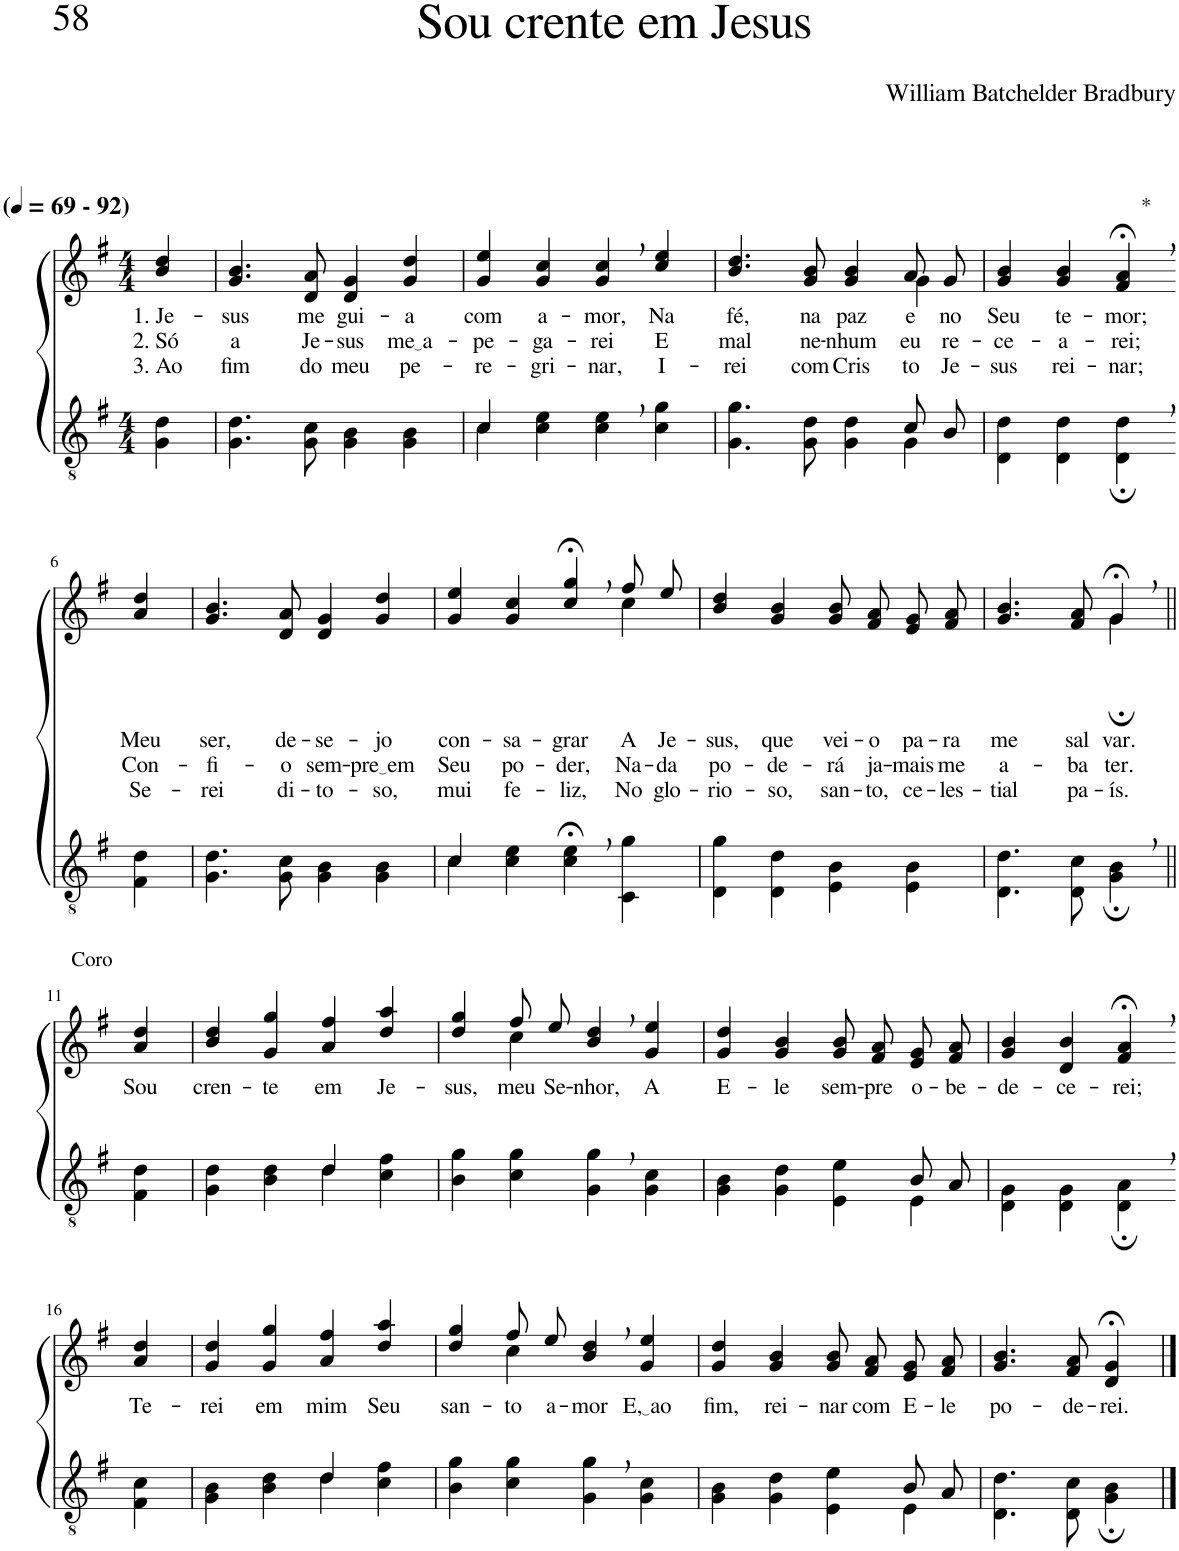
**kern	**kern	**text	**text	**text
*part2	*part1	*part1	*part1	*part1
*staff2	*staff1	*staff1	*staff1	*staff1
*I"Parte III e IV	*I"Parte I e II	*	*	*
*clefGv2	*clefG2	*	*	*
*Trd3c5	*Trd3c5	*	*	*
*k[f#]	*k[f#]	*	*	*
*M4/4	*M4/4	*	*	*
*MM69	*MM69	*	*	*
=1	=1	=1	=1	=1
!	!LO:TX:a:B:t=(	!	!	!
!	!LO:TX:a:B:t=- 92)	!	!	!
!	!	!LO:LY:b	!LO:LY:b	!LO:LY:b
4G\ 4d\	4b/ 4dd/	1. Je-	2. Só	3. Ao
=2	=2	=2	=2	=2
!	!	!LO:LY:b	!LO:LY:b	!LO:LY:b
4.G\ 4.d\	4.g/ 4.b/	-sus	a	fim
!	!	!LO:LY:b	!LO:LY:b	!LO:LY:b
8G\ 8c\	8d/ 8a/	me	Je-	do
!	!	!LO:LY:b	!LO:LY:b	!LO:LY:b
4G\ 4B\	4d/ 4g/	gui-	-sus	meu
!	!	!LO:LY:b	!LO:LY:b	!LO:LY:b
4G\ 4B\	4g/ 4dd/	-a	me a	pe-
=3	=3	=3	=3	=3
*^	*	*	*	*
!	!	!	!LO:LY:b	!LO:LY:b	!LO:LY:b
4c\	4c/	4g/ 4ee/	com	-pe-	-re-
!	!	!	!LO:LY:b	!LO:LY:b	!LO:LY:b
4c\ 4e\	2.ryy	4g/ 4cc/	a-	-ga-	-gri-
!	!	!	!LO:LY:b	!LO:LY:b	!LO:LY:b
4c\, 4e\,	.	4g/, 4cc/,	-mor,	-rei	-nar,
!	!	!	!LO:LY:b	!LO:LY:b	!LO:LY:b
4c\ 4g\	.	4cc/ 4ee/	Na	E	I-
=4	=4	=4	=4	=4	=4
!	!	!	!LO:LY:b	!LO:LY:b	!LO:LY:b
*	*	*^	*	*	*
2.ryy	4.G\ 4.g\	4.b/ 4.dd/	2.ryy	fé,	mal	-rei
!	!	!	!	!LO:LY:b	!LO:LY:b	!LO:LY:b
.	8G\ 8d\	8g/ 8b/	.	na	ne-	com
!	!	!	!	!LO:LY:b	!LO:LY:b	!LO:LY:b
.	4G\ 4d\	4g/ 4b/	.	paz	-nhum	Cris-
!	!	!	!	!LO:LY:b	!LO:LY:b	!LO:LY:b
8c/L	4G\	8a/L	4g\	e	eu	-to
!	!	!	!	!LO:LY:b	!LO:LY:b	!LO:LY:b
8B/J	.	8g/J	.	no	re-	Je-
*v	*v	*	*	*	*	*
*	*v	*v	*	*	*
=5	=5	=5	=5	=5
!	!	!LO:LY:b	!LO:LY:b	!LO:LY:b
4D\ 4d\	4g/ 4b/	Seu	-ce-	-sus
!	!	!LO:LY:b	!LO:LY:b	!LO:LY:b
4D\ 4d\	4g/ 4b/	te-	-a-	rei-
!	!LO:TX:a:t=*	!	!	!
!	!	!LO:LY:b	!LO:LY:b	!LO:LY:b
4D\;, 4d\;,	4f#/;<, 4a/;<,	-mor;	-rei;	-nar;
!!LO:LB:g=z
=6-	=6-	=6-	=6-	=6-
!	!	!LO:LY:b	!LO:LY:b	!LO:LY:b
4F#\ 4d\	4a/ 4dd/	Meu	Con-	Se-
=7	=7	=7	=7	=7
!	!	!LO:LY:b	!LO:LY:b	!LO:LY:b
4.G\ 4.d\	4.g/ 4.b/	ser,	-fi-	-rei
!	!	!LO:LY:b	!LO:LY:b	!LO:LY:b
8G\ 8c\	8d/ 8a/	de-	-o	di-
!	!	!LO:LY:b	!LO:LY:b	!LO:LY:b
4G\ 4B\	4d/ 4g/	-se-	sem-	-to-
!	!	!LO:LY:b	!LO:LY:b	!LO:LY:b
4G\ 4B\	4g/ 4dd/	-jo	pre em	-so,
=8	=8	=8	=8	=8
*^	*	*	*	*
!	!	!	!LO:LY:b	!LO:LY:b	!LO:LY:b
*	*	*^	*	*	*
4c\	4c/	4g/ 4ee/	2.ryy	con-	Seu	mui
!	!	!	!	!LO:LY:b	!LO:LY:b	!LO:LY:b
4c\ 4e\	2.ryy	4g/ 4cc/	.	-sa-	po-	fe-
!	!	!	!	!LO:LY:b	!LO:LY:b	!LO:LY:b
4c\;<, 4e\;<,	.	4cc/;<, 4gg/;<,	.	-grar	-der,	-liz,
!	!	!	!	!LO:LY:b	!LO:LY:b	!LO:LY:b
4C\ 4g\	.	8ff#/L	4cc\	A	Na-	No
!	!	!	!	!LO:LY:b	!LO:LY:b	!LO:LY:b
.	.	8ee/J	.	Je-	-da	glo-
*v	*v	*	*	*	*	*
*	*v	*v	*	*	*
=9	=9	=9	=9	=9
!	!	!LO:LY:b	!LO:LY:b	!LO:LY:b
4D\ 4g\	4b/ 4dd/	-sus,	po-	-rio-
!	!	!LO:LY:b	!LO:LY:b	!LO:LY:b
4D\ 4d\	4g/ 4b/	que	-de-	-so,
!	!	!LO:LY:b	!LO:LY:b	!LO:LY:b
4E\ 4B\	8g/ 8b/L	vei-	-rá	san-
!	!	!LO:LY:b	!LO:LY:b	!LO:LY:b
.	8f#/ 8a/J	-o	ja-	-to,
!	!	!LO:LY:b	!LO:LY:b	!LO:LY:b
4E\ 4B\	8e/ 8g/L	pa-	-mais	ce-
!	!	!LO:LY:b	!LO:LY:b	!LO:LY:b
.	8f#/ 8a/J	-ra	me	-les-
=10	=10	=10	=10	=10
!	!	!LO:LY:b	!LO:LY:b	!LO:LY:b
*	*^	*	*	*
4.D\ 4.d\	4.g/ 4.b/	2ryy	me	a-	-tial
!	!	!	!LO:LY:b	!LO:LY:b	!LO:LY:b
8D\ 8c\	8f#/ 8a/	.	sal-	-ba-	pa-
!	!	!	!	!	!LO:LY:b
!	!	!	!LO:LY:b	!LO:LY:b	!
4G\;, 4B\;,	4g;<,/	4g;\	-var.	-ter.	-ís.
!!LO:LB:g=z
=11||	=11||	=11||	=11||	=11||	=11||
!	!LO:TX:a:t=Coro	!	!	!	!
!	!	!	!LO:LY:b	!	!
*	*v	*v	*	*	*
4F#\ 4d\	4a/ 4dd/	Sou	.	.
=12	=12	=12	=12	=12
*^	*	*	*	*
!	!	!	!LO:LY:b	!	!
2ryy	4G\ 4d\	4b/ 4dd/	cren-	.	.
!	!	!	!LO:LY:b	!	!
.	4B\ 4d\	4g/ 4gg/	-te	.	.
!	!	!	!LO:LY:b	!	!
4d/	4d\	4a/ 4ff#/	em	.	.
!	!	!	!LO:LY:b	!	!
4ryy	4c\ 4f#\	4dd/ 4aa/	Je-	.	.
=13	=13	=13	=13	=13	=13
!	!	!	!LO:LY:b	!	!
*v	*v	*^	*	*	*
4B\ 4g\	4dd/ 4gg/	4ryy	-sus,	.	.
!	!	!	!LO:LY:b	!	!
4c\ 4g\	8ff#/L	4cc\	meu	.	.
!	!	!	!LO:LY:b	!	!
.	8ee/J	.	Se-	.	.
!	!	!	!LO:LY:b	!	!
4G\, 4g\,	4b/, 4dd/,	2ryy	-nhor,	.	.
!	!	!	!LO:LY:b	!	!
4G\ 4c\	4g/ 4ee/	.	A	.	.
*	*v	*v	*	*	*
=14	=14	=14	=14	=14
*^	*	*	*	*
!	!	!	!LO:LY:b	!	!
2.ryy	4G\ 4B\	4g/ 4dd/	E-	.	.
!	!	!	!LO:LY:b	!	!
.	4G\ 4d\	4g/ 4b/	-le	.	.
!	!	!	!LO:LY:b	!	!
.	4E\ 4e\	8g/ 8b/L	sem-	.	.
!	!	!	!LO:LY:b	!	!
.	.	8f#/ 8a/J	-pre	.	.
!	!	!	!LO:LY:b	!	!
8B/L	4E\	8e/ 8g/L	o-	.	.
!	!	!	!LO:LY:b	!	!
8A/J	.	8f#/ 8a/J	-be-	.	.
*v	*v	*	*	*	*
=15	=15	=15	=15	=15
!	!	!LO:LY:b	!	!
4D\ 4G\	4g/ 4b/	-de-	.	.
!	!	!LO:LY:b	!	!
4D\ 4G\	4d/ 4b/	-ce-	.	.
!	!	!LO:LY:b	!	!
4D\;, 4A\;,	4f#/;<, 4a/;<,	-rei;	.	.
!!LO:LB:g=z
=16-	=16-	=16-	=16-	=16-
!	!	!LO:LY:b	!	!
4F#\ 4c\	4a/ 4dd/	Te-	.	.
=17	=17	=17	=17	=17
*^	*	*	*	*
!	!	!	!LO:LY:b	!	!
2ryy	4G\ 4B\	4g/ 4dd/	-rei	.	.
!	!	!	!LO:LY:b	!	!
.	4B\ 4d\	4g/ 4gg/	em	.	.
!	!	!	!LO:LY:b	!	!
4d/	4d\	4a/ 4ff#/	mim	.	.
!	!	!	!LO:LY:b	!	!
4ryy	4c\ 4f#\	4dd/ 4aa/	Seu	.	.
=18	=18	=18	=18	=18	=18
!	!	!	!LO:LY:b	!	!
*v	*v	*^	*	*	*
4B\ 4g\	4dd/ 4gg/	4ryy	san-	.	.
!	!	!	!LO:LY:b	!	!
4c\ 4g\	8ff#/L	4cc\	-to	.	.
!	!	!	!LO:LY:b	!	!
.	8ee/J	.	a-	.	.
!	!	!	!LO:LY:b	!	!
4G\, 4g\,	4b/, 4dd/,	2ryy	-mor	.	.
!	!	!	!LO:LY:b	!	!
4G\ 4c\	4g/ 4ee/	.	E, ao	.	.
*	*v	*v	*	*	*
=19	=19	=19	=19	=19
*^	*	*	*	*
!	!	!	!LO:LY:b	!	!
2.ryy	4G\ 4B\	4g/ 4dd/	fim,	.	.
!	!	!	!LO:LY:b	!	!
.	4G\ 4d\	4g/ 4b/	rei-	.	.
!	!	!	!LO:LY:b	!	!
.	4E\ 4e\	8g/ 8b/L	-nar	.	.
!	!	!	!LO:LY:b	!	!
.	.	8f#/ 8a/J	com	.	.
!	!	!	!LO:LY:b	!	!
8B/L	4E\	8e/ 8g/L	E-	.	.
!	!	!	!LO:LY:b	!	!
8A/J	.	8f#/ 8a/J	-le	.	.
*v	*v	*	*	*	*
=20	=20	=20	=20	=20
!	!	!LO:LY:b	!	!
4.D\ 4.d\	4.g/ 4.b/	po-	.	.
!	!	!LO:LY:b	!	!
8D\ 8c\	8f#/ 8a/	-de-	.	.
!	!	!LO:LY:b	!	!
4G\; 4B\;	4d/;< 4g/;<	-rei.	.	.
==	==	==	==	==
*-	*-	*-	*-	*-
